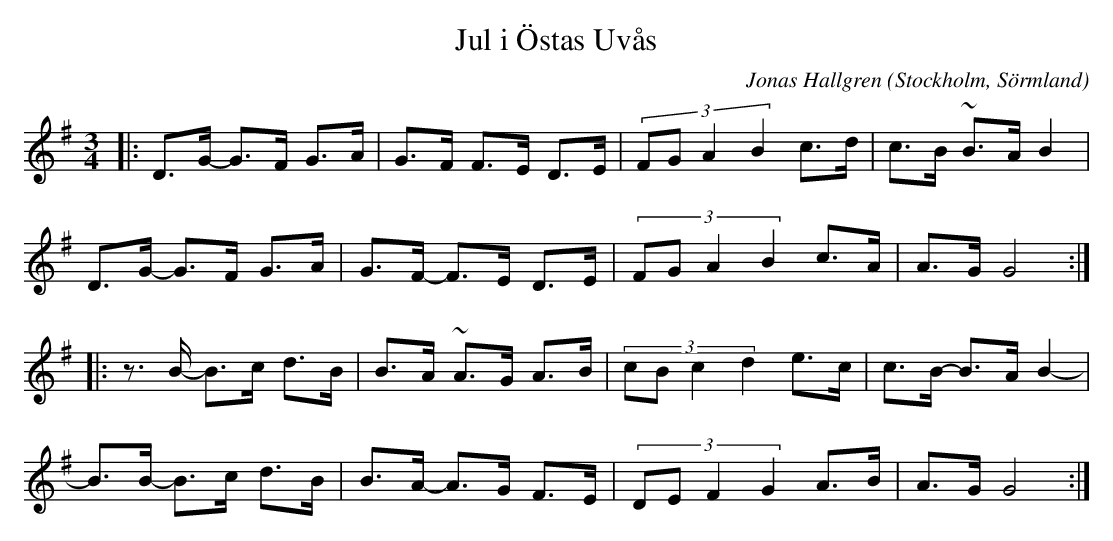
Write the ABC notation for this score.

X:1
T:Jul i Östas Uvås
C:Jonas Hallgren
O:Stockholm, Sörmland
M:3/4
L:1/16
K:G
|: D3G- G3F G3A | G3F F3E D3E | (3:2:4 F2G2A4B4 c3d| c3B ~B3A B4 |
   D3G- G3F G3A | G3F- F3E D3E | (3:2:4 F2G2A4B4 c3A| A3G G8 :|
|: z3B- B3c d3B | B3A ~A3G A3B | (3:2:4 c2B2c4d4 e3c | c3B- B3A B4- |
   B3B- B3c d3B | B3A- A3G F3E | (3:2:4 D2E2F4G4 A3B | A3G G8 :|
